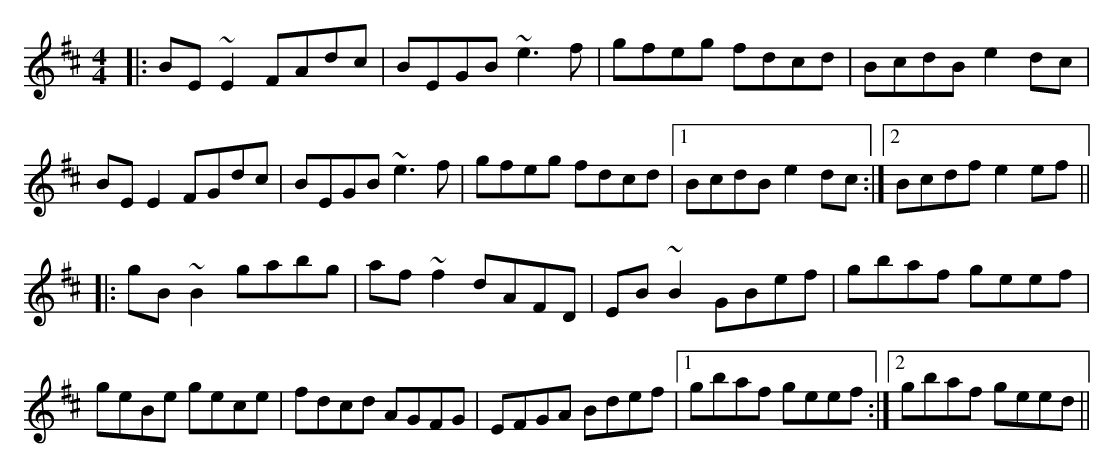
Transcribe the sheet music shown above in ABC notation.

X:1
M:4/4
K:Edor
|:BE~E2 FAdc|BEGB ~e3f|gfeg fdcd|BcdB e2dc|
BEE2 FGdc|BEGB ~e3f|gfeg fdcd|1 BcdB e2dc:|2 Bcdf e2ef||
|:gB~B2 gabg|af~f2 dAFD|EB~B2 GBef|gbaf geef|
geBe gece|fdcd AGFG|EFGA Bdef|1 gbaf geef:|2 gbaf geed ||
